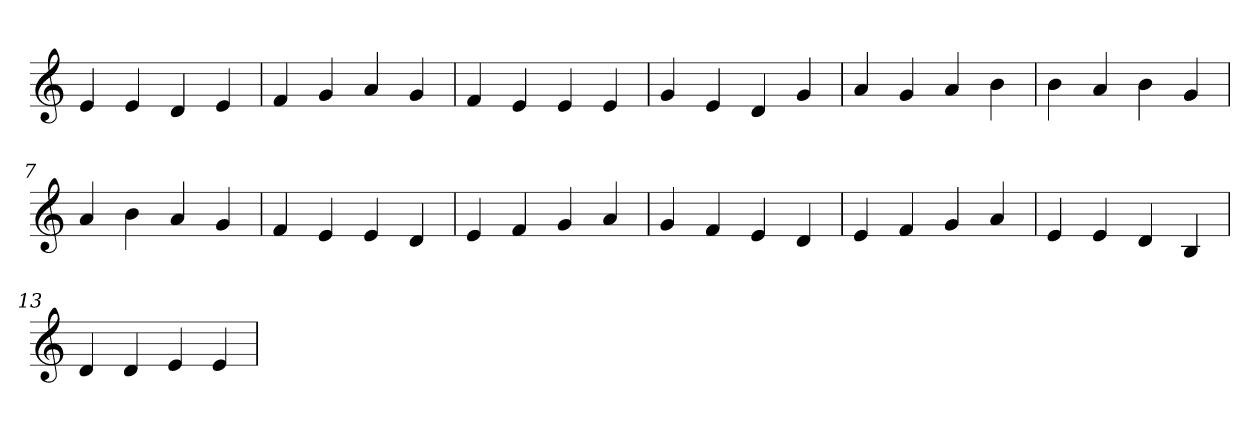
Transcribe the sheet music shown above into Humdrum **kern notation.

**kern
*part1
*staff1
*clefG2
=1
4e
4e
4d
4e
=2
4f
4g
4a
4g
=3
4f
4e
4e
4e
=4
4g
4e
4d
4g
=5
4a
4g
4a
4b
=6
4b
4a
4b
4g
=7
4a
4b
4a
4g
=8
4f
4e
4e
4d
=9
4e
4f
4g
4a
=10
4g
4f
4e
4d
=11
4e
4f
4g
4a
=12
4e
4e
4d
4B
=13
4d
4d
4e
4e
=
*-
